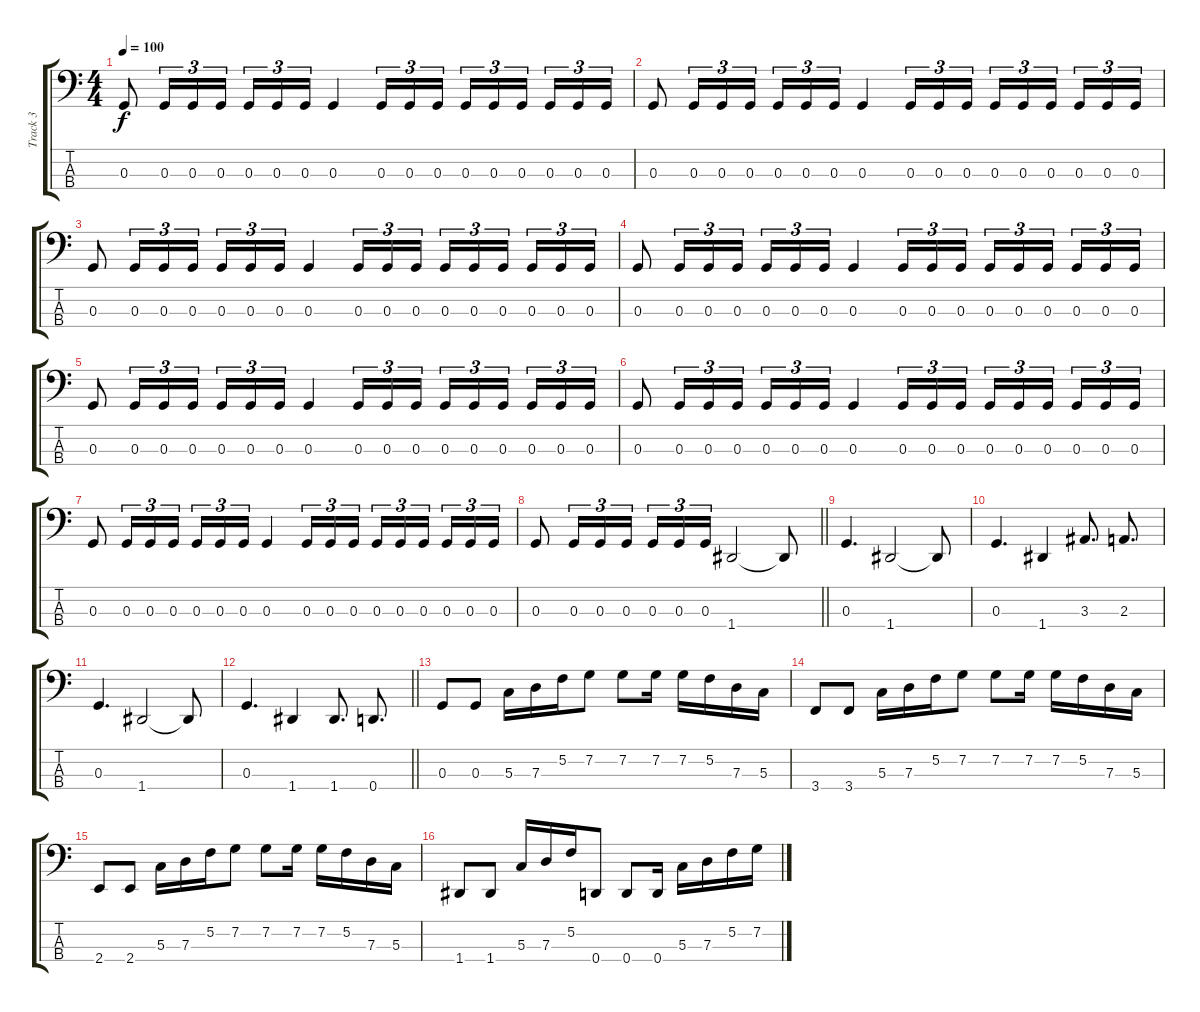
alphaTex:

\track ("Track 3" "Track 3") {instrument electricbasspick}
\staff {score tabs}
\tuning (F2 C2 G1 D1) {hide}
\ts (4 4)
\tempo 100
\clef f4
\ks c
0.3.8{dy f} 0.3.16{tu (3 2)} 0.3.16{tu (3 2)} 0.3.16{tu (3 2)} 0.3.16{tu (3 2)} 0.3.16{tu (3 2)} 0.3.16{tu (3 2)} 0.3.4 0.3.16{tu (3 2)} 0.3.16{tu (3 2)} 0.3.16{tu (3 2)} 0.3.16{tu (3 2)} 0.3.16{tu (3 2)} 0.3.16{tu (3 2) beam splitsecondary} 0.3.16{tu (3 2)} 0.3.16{tu (3 2)} 0.3.16{tu (3 2)} |
0.3.8 0.3.16{tu (3 2)} 0.3.16{tu (3 2)} 0.3.16{tu (3 2)} 0.3.16{tu (3 2)} 0.3.16{tu (3 2)} 0.3.16{tu (3 2)} 0.3.4 0.3.16{tu (3 2)} 0.3.16{tu (3 2)} 0.3.16{tu (3 2)} 0.3.16{tu (3 2)} 0.3.16{tu (3 2)} 0.3.16{tu (3 2) beam splitsecondary} 0.3.16{tu (3 2)} 0.3.16{tu (3 2)} 0.3.16{tu (3 2)} |
0.3.8 0.3.16{tu (3 2)} 0.3.16{tu (3 2)} 0.3.16{tu (3 2)} 0.3.16{tu (3 2)} 0.3.16{tu (3 2)} 0.3.16{tu (3 2)} 0.3.4 0.3.16{tu (3 2)} 0.3.16{tu (3 2)} 0.3.16{tu (3 2)} 0.3.16{tu (3 2)} 0.3.16{tu (3 2)} 0.3.16{tu (3 2) beam splitsecondary} 0.3.16{tu (3 2)} 0.3.16{tu (3 2)} 0.3.16{tu (3 2)} |
0.3.8 0.3.16{tu (3 2)} 0.3.16{tu (3 2)} 0.3.16{tu (3 2)} 0.3.16{tu (3 2)} 0.3.16{tu (3 2)} 0.3.16{tu (3 2)} 0.3.4 0.3.16{tu (3 2)} 0.3.16{tu (3 2)} 0.3.16{tu (3 2)} 0.3.16{tu (3 2)} 0.3.16{tu (3 2)} 0.3.16{tu (3 2) beam splitsecondary} 0.3.16{tu (3 2)} 0.3.16{tu (3 2)} 0.3.16{tu (3 2)} |
0.3.8 0.3.16{tu (3 2)} 0.3.16{tu (3 2)} 0.3.16{tu (3 2)} 0.3.16{tu (3 2)} 0.3.16{tu (3 2)} 0.3.16{tu (3 2)} 0.3.4 0.3.16{tu (3 2)} 0.3.16{tu (3 2)} 0.3.16{tu (3 2)} 0.3.16{tu (3 2)} 0.3.16{tu (3 2)} 0.3.16{tu (3 2) beam splitsecondary} 0.3.16{tu (3 2)} 0.3.16{tu (3 2)} 0.3.16{tu (3 2)} |
0.3.8 0.3.16{tu (3 2)} 0.3.16{tu (3 2)} 0.3.16{tu (3 2)} 0.3.16{tu (3 2)} 0.3.16{tu (3 2)} 0.3.16{tu (3 2)} 0.3.4 0.3.16{tu (3 2)} 0.3.16{tu (3 2)} 0.3.16{tu (3 2)} 0.3.16{tu (3 2)} 0.3.16{tu (3 2)} 0.3.16{tu (3 2) beam splitsecondary} 0.3.16{tu (3 2)} 0.3.16{tu (3 2)} 0.3.16{tu (3 2)} |
0.3.8 0.3.16{tu (3 2)} 0.3.16{tu (3 2)} 0.3.16{tu (3 2)} 0.3.16{tu (3 2)} 0.3.16{tu (3 2)} 0.3.16{tu (3 2)} 0.3.4 0.3.16{tu (3 2)} 0.3.16{tu (3 2)} 0.3.16{tu (3 2)} 0.3.16{tu (3 2)} 0.3.16{tu (3 2)} 0.3.16{tu (3 2) beam splitsecondary} 0.3.16{tu (3 2)} 0.3.16{tu (3 2)} 0.3.16{tu (3 2)} |
\barLineRight lightlight
0.3.8 0.3.16{tu (3 2)} 0.3.16{tu (3 2)} 0.3.16{tu (3 2)} 0.3.16{tu (3 2)} 0.3.16{tu (3 2)} 0.3.16{tu (3 2)} 1.4.2 1.4{t}.8 |
0.3.4{d} 1.4.2 1.4{t}.8 |
0.3.4{d} 1.4.4 3.3.8{d} 2.3.8{d} |
0.3.4{d} 1.4.2 1.4{t}.8 |
\barLineRight lightlight
0.3.4{d} 1.4.4 1.4.8{d} 0.4.8{d} |
0.3.8 0.3.8 5.3.16 7.3.16 5.2.16 7.2.8 7.2.8 7.2.16 7.2.16 5.2.16 7.3.16 5.3.16 |
3.4.8 3.4.8 5.3.16 7.3.16 5.2.16 7.2.8 7.2.8 7.2.16 7.2.16 5.2.16 7.3.16 5.3.16 |
2.4.8 2.4.8 5.3.16 7.3.16 5.2.16 7.2.8 7.2.8 7.2.16 7.2.16 5.2.16 7.3.16 5.3.16 |
1.4.8 1.4.8 5.3.16 7.3.16 5.2.16 0.4.8 0.4.8 0.4.16 5.3.16 7.3.16 5.2.16 7.2.16
